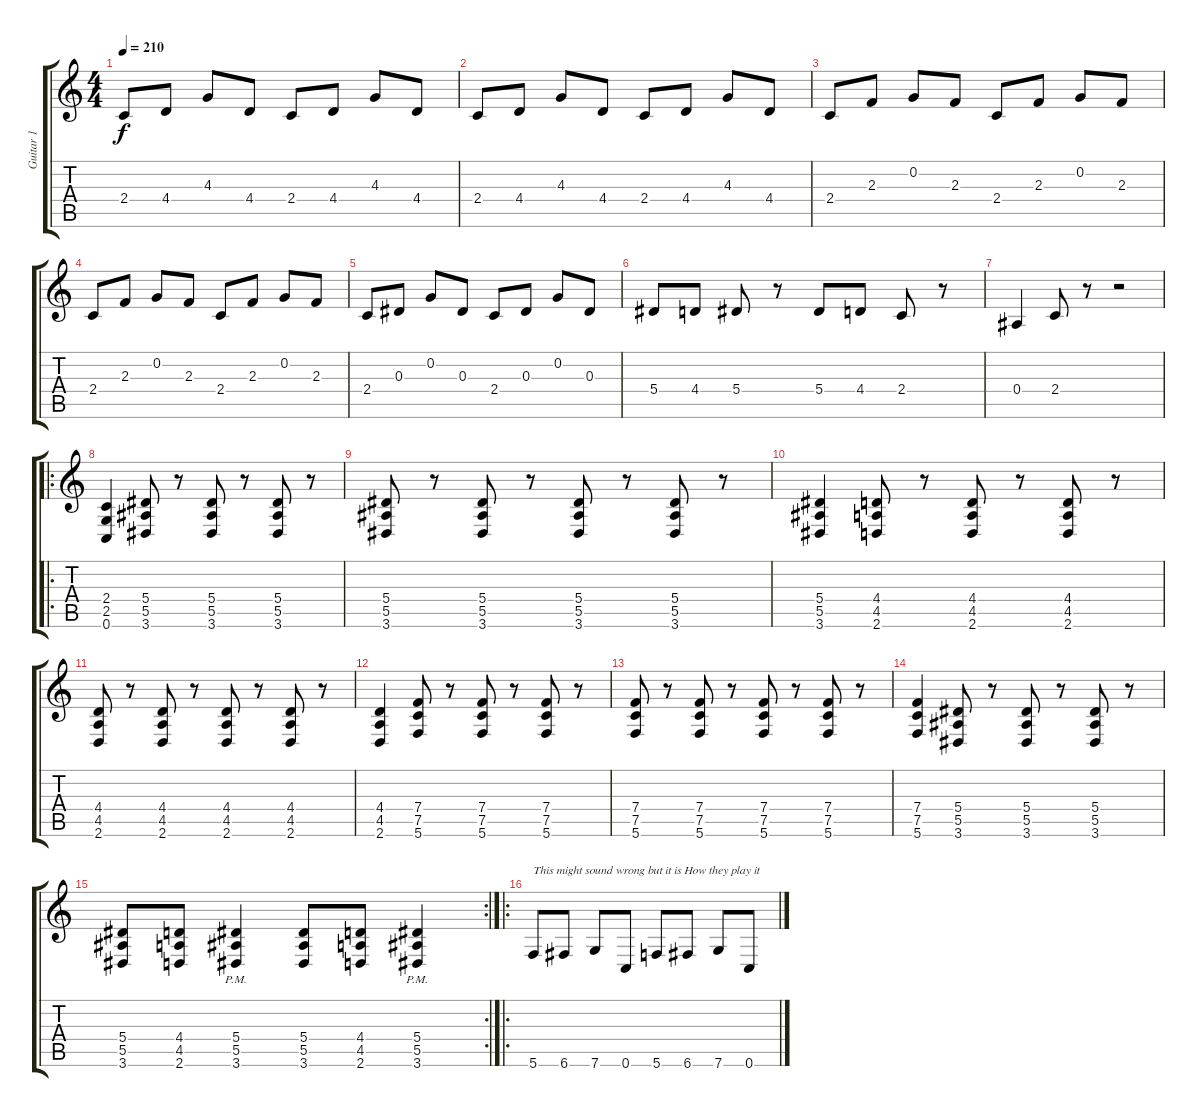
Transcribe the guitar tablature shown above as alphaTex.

\track ("Guitar 1" "Guitar 1") {instrument distortionguitar}
\staff {score tabs}
\tuning (C4 G3 Eb3 Bb2 F2 C2) {hide}
\ts (4 4)
\tempo 210
\clef g2
\ks c
2.4.8{dy f} 4.4.8 4.3.8 4.4.8 2.4.8 4.4.8 4.3.8 4.4.8 |
2.4.8 4.4.8 4.3.8 4.4.8 2.4.8 4.4.8 4.3.8 4.4.8 |
2.4.8 2.3.8 0.2.8 2.3.8 2.4.8 2.3.8 0.2.8 2.3.8 |
2.4.8 2.3.8 0.2.8 2.3.8 2.4.8 2.3.8 0.2.8 2.3.8 |
2.4.8 0.3.8 0.2.8 0.3.8 2.4.8 0.3.8 0.2.8 0.3.8 |
5.4.8 4.4.8 5.4.8 r.8 5.4.8 4.4.8 2.4.8 r.8 |
0.4.4 2.4.8 r.8 r.2 |
\ro
(2.4 2.5 0.6).4{instrument distortionguitar} (5.4 5.5 3.6).8 r.8 (5.4 5.5 3.6).8 r.8 (5.4 5.5 3.6).8 r.8 |
(5.4 5.5 3.6).8 r.8 (5.4 5.5 3.6).8 r.8 (5.4 5.5 3.6).8 r.8 (5.4 5.5 3.6).8 r.8 |
(5.4 5.5 3.6).4 (4.4 4.5 2.6).8 r.8 (4.4 4.5 2.6).8 r.8 (4.4 4.5 2.6).8 r.8 |
(4.4 4.5 2.6).8 r.8 (4.4 4.5 2.6).8 r.8 (4.4 4.5 2.6).8 r.8 (4.4 4.5 2.6).8 r.8 |
(4.4 4.5 2.6).4 (7.4 7.5 5.6).8 r.8 (7.4 7.5 5.6).8 r.8 (7.4 7.5 5.6).8 r.8 |
(7.4 7.5 5.6).8 r.8 (7.4 7.5 5.6).8 r.8 (7.4 7.5 5.6).8 r.8 (7.4 7.5 5.6).8 r.8 |
(7.4 7.5 5.6).4 (5.4 5.5 3.6).8 r.8 (5.4 5.5 3.6).8 r.8 (5.4 5.5 3.6).8 r.8 |
\rc 2
(5.4 5.5 3.6).8 (4.4 4.5 2.6).8 (5.4{pm} 5.5{pm} 3.6{pm}).4 (5.4 5.5 3.6).8 (4.4 4.5 2.6).8 (5.4{pm} 5.5{pm} 3.6{pm}).4 |
\ro
5.6.8{txt "This might sound wrong but it is How they play it"} 6.6.8 7.6.8 0.6.8 5.6.8 6.6.8 7.6.8 0.6.8
